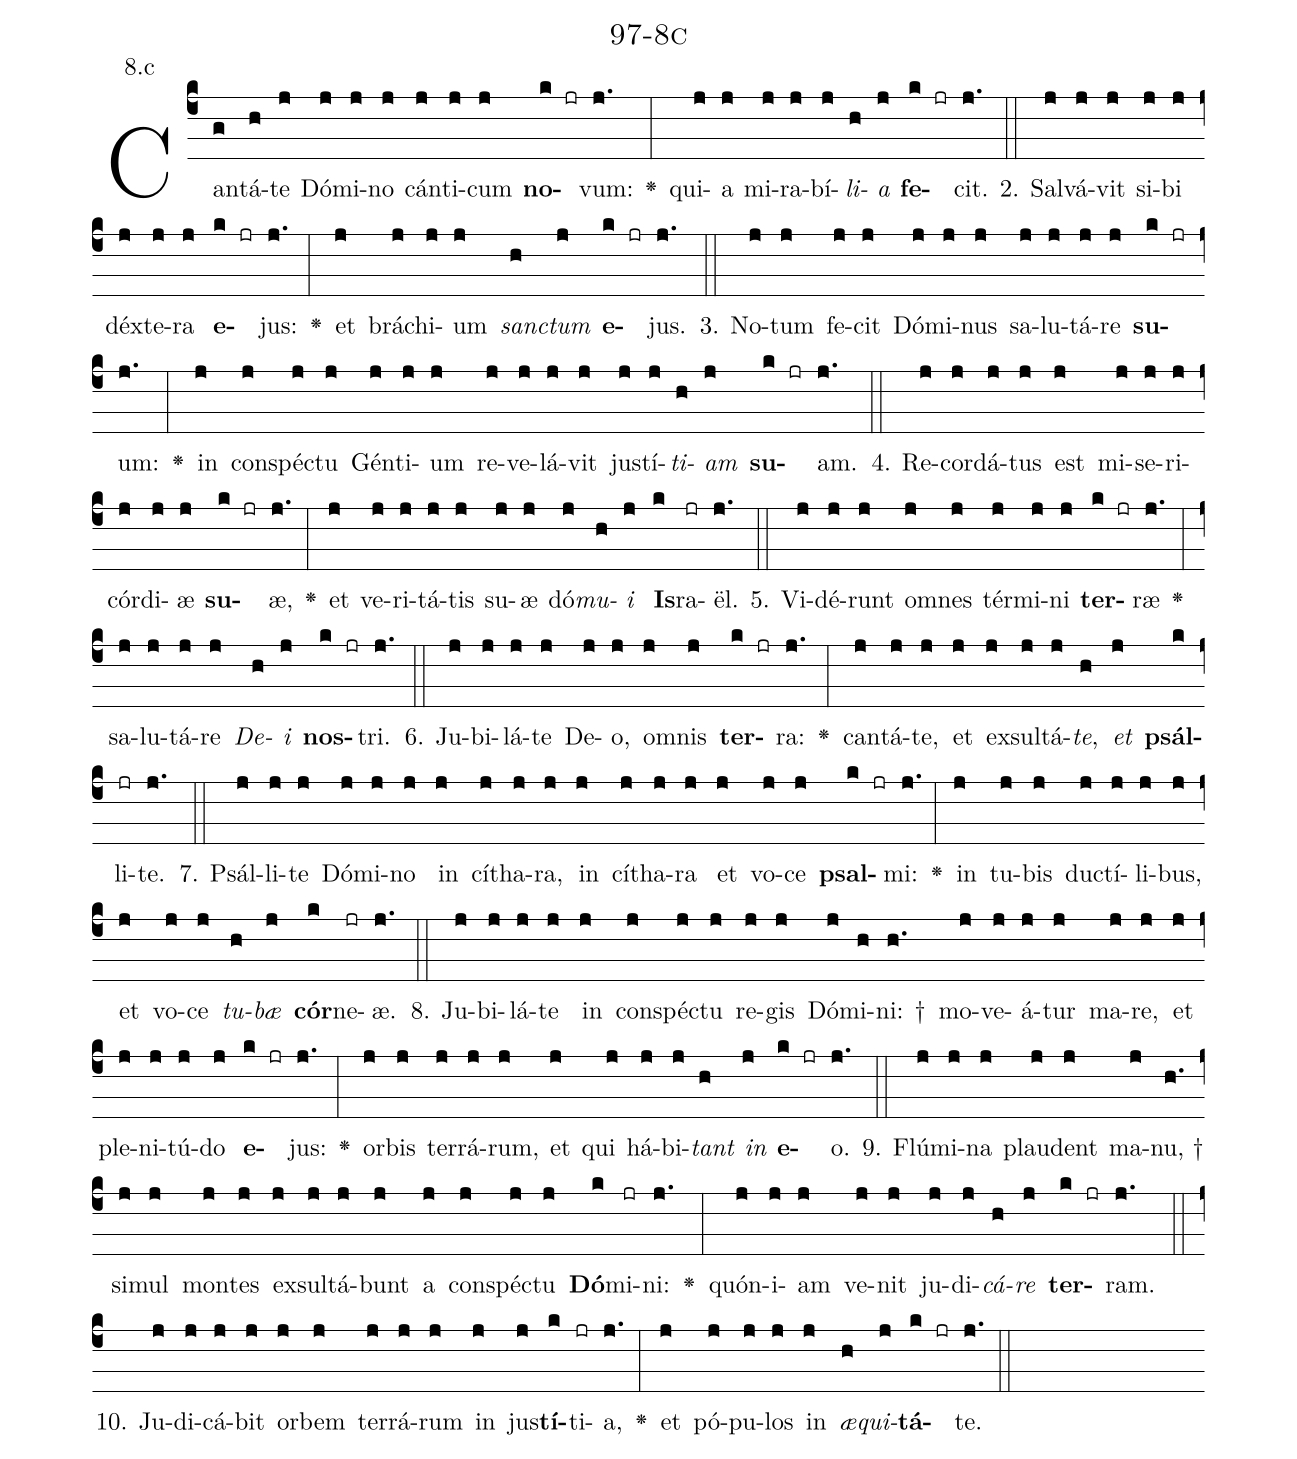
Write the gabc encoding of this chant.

name: 97-8c;
annotation: 8.c;
%%
(c4)Can(g)tá(h)te(j) Dó(j)mi(j)no(j) cán(j)ti(j)cum(j) <b>no</b>(k jr)vum:(j.) <v>\greheightstar</v>(:) qui(j)a(j) mi(j)ra(j)bí(j)<i>li</i>(h)<i>a</i>(j) <b>fe</b>(k jr)cit.(j.) (::)
2. Sal(j)vá(j)vit(j) si(j)bi(j) déx(j)te(j)ra(j) <b>e</b>(k jr)jus:(j.) <v>\greheightstar</v>(:) et(j) brá(j)chi(j)um(j) <i>sanc</i>(h)<i>tum</i>(j) <b>e</b>(k jr)jus.(j.) (::)
3. No(j)tum(j) fe(j)cit(j) Dó(j)mi(j)nus(j) sa(j)lu(j)tá(j)re(j) <b>su</b>(k jr)um:(j.) <v>\greheightstar</v>(:) in(j) con(j)spéc(j)tu(j) Gén(j)ti(j)um(j) re(j)ve(j)lá(j)vit(j) jus(j)tí(j)<i>ti</i>(h)<i>am</i>(j) <b>su</b>(k jr)am.(j.) (::)
4. Re(j)cor(j)dá(j)tus(j) est(j) mi(j)se(j)ri(j)cór(j)di(j)æ(j) <b>su</b>(k jr)æ,(j.) <v>\greheightstar</v>(:) et(j) ve(j)ri(j)tá(j)tis(j) su(j)æ(j) dó(j)<i>mu</i>(h)<i>i</i>(j) <b>Is</b>(k)ra(jr)ël.(j.) (::)
5. Vi(j)dé(j)runt(j) om(j)nes(j) tér(j)mi(j)ni(j) <b>ter</b>(k jr)ræ(j.) <v>\greheightstar</v>(:) sa(j)lu(j)tá(j)re(j) <i>De</i>(h)<i>i</i>(j) <b>nos</b>(k jr)tri.(j.) (::)
6. Ju(j)bi(j)lá(j)te(j) De(j)o,(j) om(j)nis(j) <b>ter</b>(k jr)ra:(j.) <v>\greheightstar</v>(:) can(j)tá(j)te,(j) et(j) ex(j)sul(j)tá(j)<i>te</i>,(h) <i>et</i>(j) <b>psál</b>(k)li(jr)te.(j.) (::)
7. Psál(j)li(j)te(j) Dó(j)mi(j)no(j) in(j) cí(j)tha(j)ra,(j) in(j) cí(j)tha(j)ra(j) et(j) vo(j)ce(j) <b>psal</b>(k jr)mi:(j.) <v>\greheightstar</v>(:) in(j) tu(j)bis(j) duc(j)tí(j)li(j)bus,(j) et(j) vo(j)ce(j) <i>tu</i>(h)<i>bæ</i>(j) <b>cór</b>(k)ne(jr)æ.(j.) (::)
8. Ju(j)bi(j)lá(j)te(j) in(j) con(j)spéc(j)tu(j) re(j)gis(j) Dó(j)mi(h)ni: †(h.) mo(j)ve(j)á(j)tur(j) ma(j)re,(j) et(j) ple(j)ni(j)tú(j)do(j) <b>e</b>(k jr)jus:(j.) <v>\greheightstar</v>(:) or(j)bis(j) ter(j)rá(j)rum,(j) et(j) qui(j) há(j)bi(j)<i>tant</i>(h) <i>in</i>(j) <b>e</b>(k jr)o.(j.) (::)
9. Flú(j)mi(j)na(j) plau(j)dent(j) ma(j)nu, †(h.) si(j)mul(j) mon(j)tes(j) ex(j)sul(j)tá(j)bunt(j) a(j) con(j)spéc(j)tu(j) <b>Dó</b>(k)mi(jr)ni:(j.) <v>\greheightstar</v>(:) quón(j)i(j)am(j) ve(j)nit(j) ju(j)di(j)<i>cá</i>(h)<i>re</i>(j) <b>ter</b>(k jr)ram.(j.) (::)
10. Ju(j)di(j)cá(j)bit(j) or(j)bem(j) ter(j)rá(j)rum(j) in(j) jus(j)<b>tí</b>(k)ti(jr)a,(j.) <v>\greheightstar</v>(:) et(j) pó(j)pu(j)los(j) in(j) <i>æ</i>(h)<i>qui</i>(j)<b>tá</b>(k jr)te.(j.) (::)
